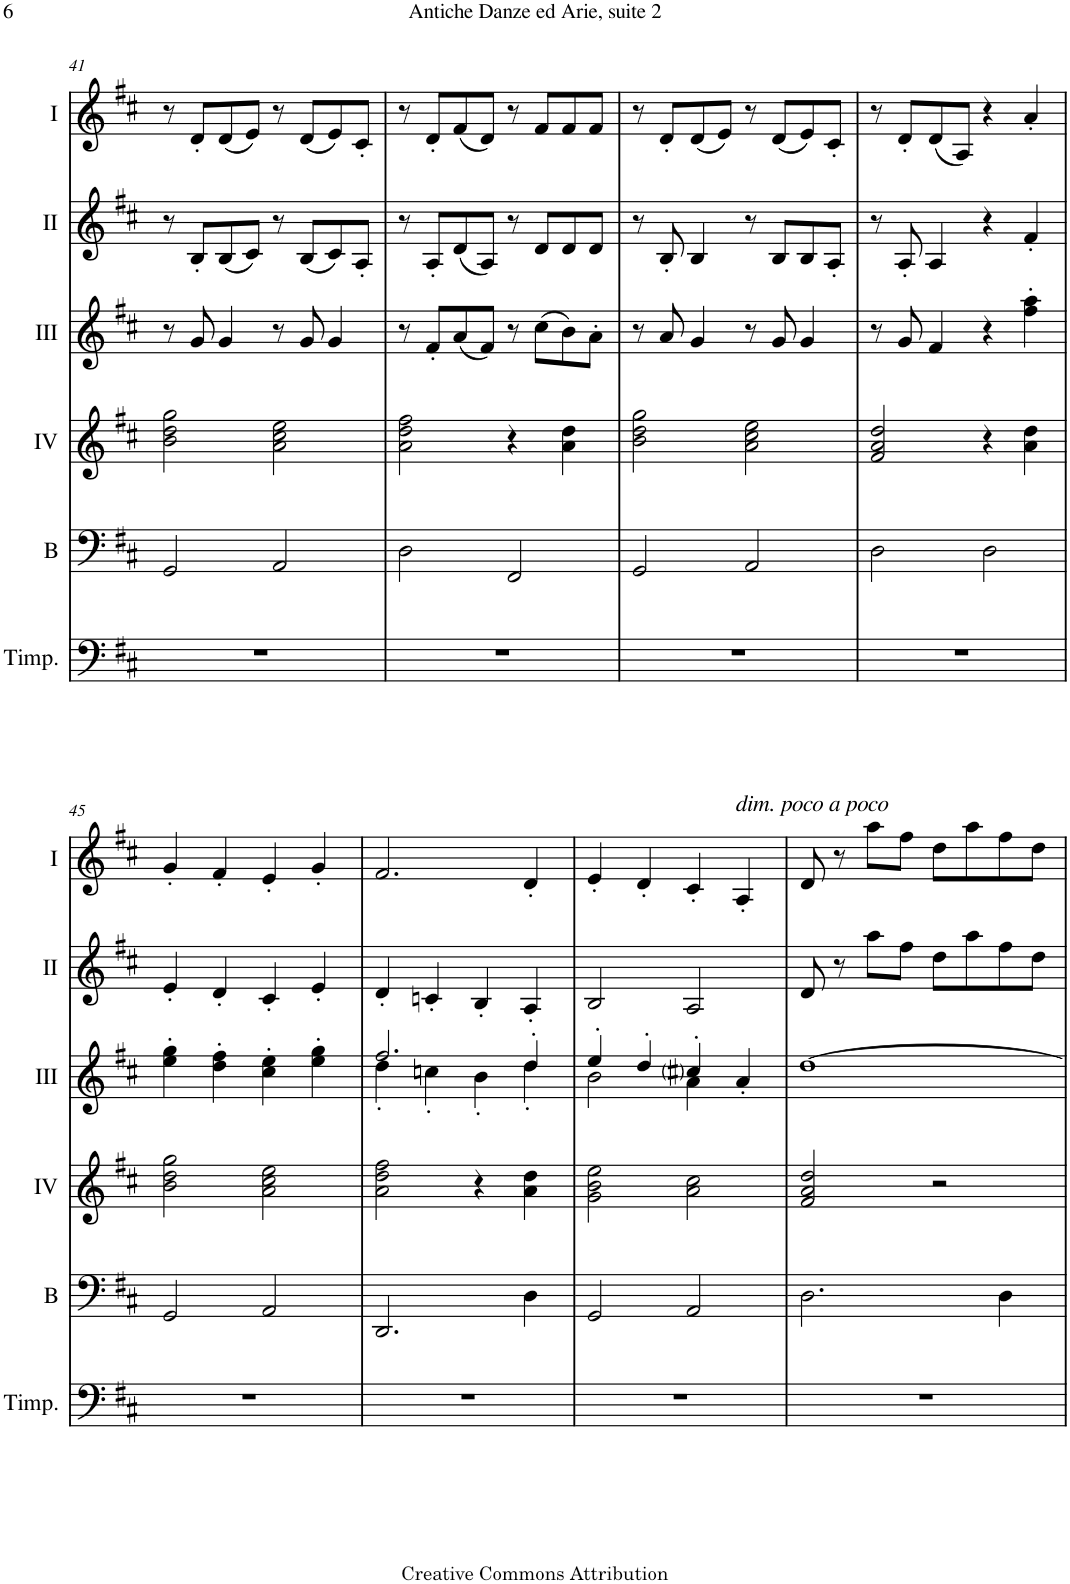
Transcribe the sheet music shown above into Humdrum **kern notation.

**kern	**kern	**kern	**kern	**kern	**kern
*part6	*part5	*part4	*part3	*part2	*part1
*staff6	*staff5	*staff4	*staff3	*staff2	*staff1
*I"Timpani	*I"Bass	*I"Acc. 4	*I"Acc. 3	*I"Acc. 2	*I"Acc. 1
*I'Timp.	*I'B	*	*	*	*
!!LO:PB:g=z
*clefF4	*clefF4	*clefG2	*clefG2	*clefG2	*clefG2
*	*Trd7c12	*Trd7c12	*Trd7c12	*	*
*k[f#c#]	*k[f#c#]	*k[f#c#]	*k[f#c#]	*k[f#c#]	*k[f#c#]
*M2/2	*M2/2	*M2/2	*M2/2	*M2/2	*M2/2
*met(c|)	*met(c|)	*met(c|)	*met(c|)	*met(c|)	*met(c|)
=41	=41	=41	=41	=41	=41
1r	2GG/	2b\ 2dd\ 2gg\	8r	8r	8r
.	.	.	8g/	8B'/L	8d'/L
.	.	.	4g/	(8B/	(8d/
.	.	.	.	8c#/J)	8e/J)
.	2AA/	2a\ 2cc#\ 2ee\	8r	8r	8r
.	.	.	8g/	(8B/L	(8d/L
.	.	.	4g/	8c#/)	8e/)
.	.	.	.	8A'/J	8c#'/J
=42	=42	=42	=42	=42	=42
1r	2D\	2a\ 2dd\ 2ff#\	8r	8r	8r
.	.	.	8f#'/L	8A'/L	8d'/L
.	.	.	(8a/	(8d/	(8f#/
.	.	.	8f#/J)	8A/J)	8d/J)
.	2FF#/	4r	8r	8r	8r
.	.	.	(8cc#\L	8d/L	8f#/L
.	.	4a\ 4dd\	8b\)	8d/	8f#/
.	.	.	8a'\J	8d/J	8f#/J
=43	=43	=43	=43	=43	=43
1r	2GG/	2b\ 2dd\ 2gg\	8r	8r	8r
.	.	.	8a/	8B'/	8d'/L
.	.	.	4g/	4B/	(8d/
.	.	.	.	.	8e/J)
.	2AA/	2a\ 2cc#\ 2ee\	8r	8r	8r
.	.	.	8g/	8B/L	(8d/L
.	.	.	4g/	8B/	8e/)
.	.	.	.	8A'/J	8c#'/J
=44	=44	=44	=44	=44	=44
1r	2D\	2f#/ 2a/ 2dd/	8r	8r	8r
.	.	.	8g/	8A'/	8d'/L
.	.	.	4f#/	4A/	(8d/
.	.	.	.	.	8A/J)
.	2D\	4r	4r	4r	4r
.	.	4a\ 4dd\	4ff#\' 4aa\'	4f#'/	4a'/
!!LO:LB:g=z
=45	=45	=45	=45	=45	=45
1r	2GG/	2b\ 2dd\ 2gg\	4ee\' 4gg\'	4e'/	4g'/
.	.	.	4dd\' 4ff#\'	4d'/	4f#'/
.	2AA/	2a\ 2cc#\ 2ee\	4cc#\' 4ee\'	4c#'/	4e'/
.	.	.	4ee\' 4gg\'	4e'/	4g'/
=46	=46	=46	=46	=46	=46
*	*	*	*^	*	*
1r	2.DD/	2a\ 2dd\ 2ff#\	2.ff#/	4dd'\	4d'/	2.f#/
.	.	.	.	4ccn'\	4cn'/	.
.	.	4r	.	4b'\	4B'/	.
.	4D\	4a\ 4dd\	4dd'/	4dd'\	4A'/	4d'/
=47	=47	=47	=47	=47	=47	=47
1r	2GG/	2g\ 2b\ 2ee\	4ee'/	2b\	2B/	4e'/
.	.	.	4dd'/	.	.	4d'/
.	2AA/	2a\ 2cc#\	4cc#i'/	4a\	2A/	4c#'/
!	!	!	!	!	!	!LO:TX:a:i:t=dim. poco a poco
.	.	.	4a'/	4ryy	.	4A'/
*	*	*	*v	*v	*	*
=48	=48	=48	=48	=48	=48
1r	2.D\	2f#/ 2a/ 2dd/	[1dd	8d/	8d/
.	.	.	.	8r	8r
.	.	.	.	8aa\L	8aa\L
.	.	.	.	8ff#\J	8ff#\J
.	.	2r	.	8dd\L	8dd\L
.	.	.	.	8aa\	8aa\
.	4D\	.	.	8ff#\	8ff#\
.	.	.	.	8dd\J	8dd\J
=	=	=	=	=	=
*-	*-	*-	*-	*-	*-
